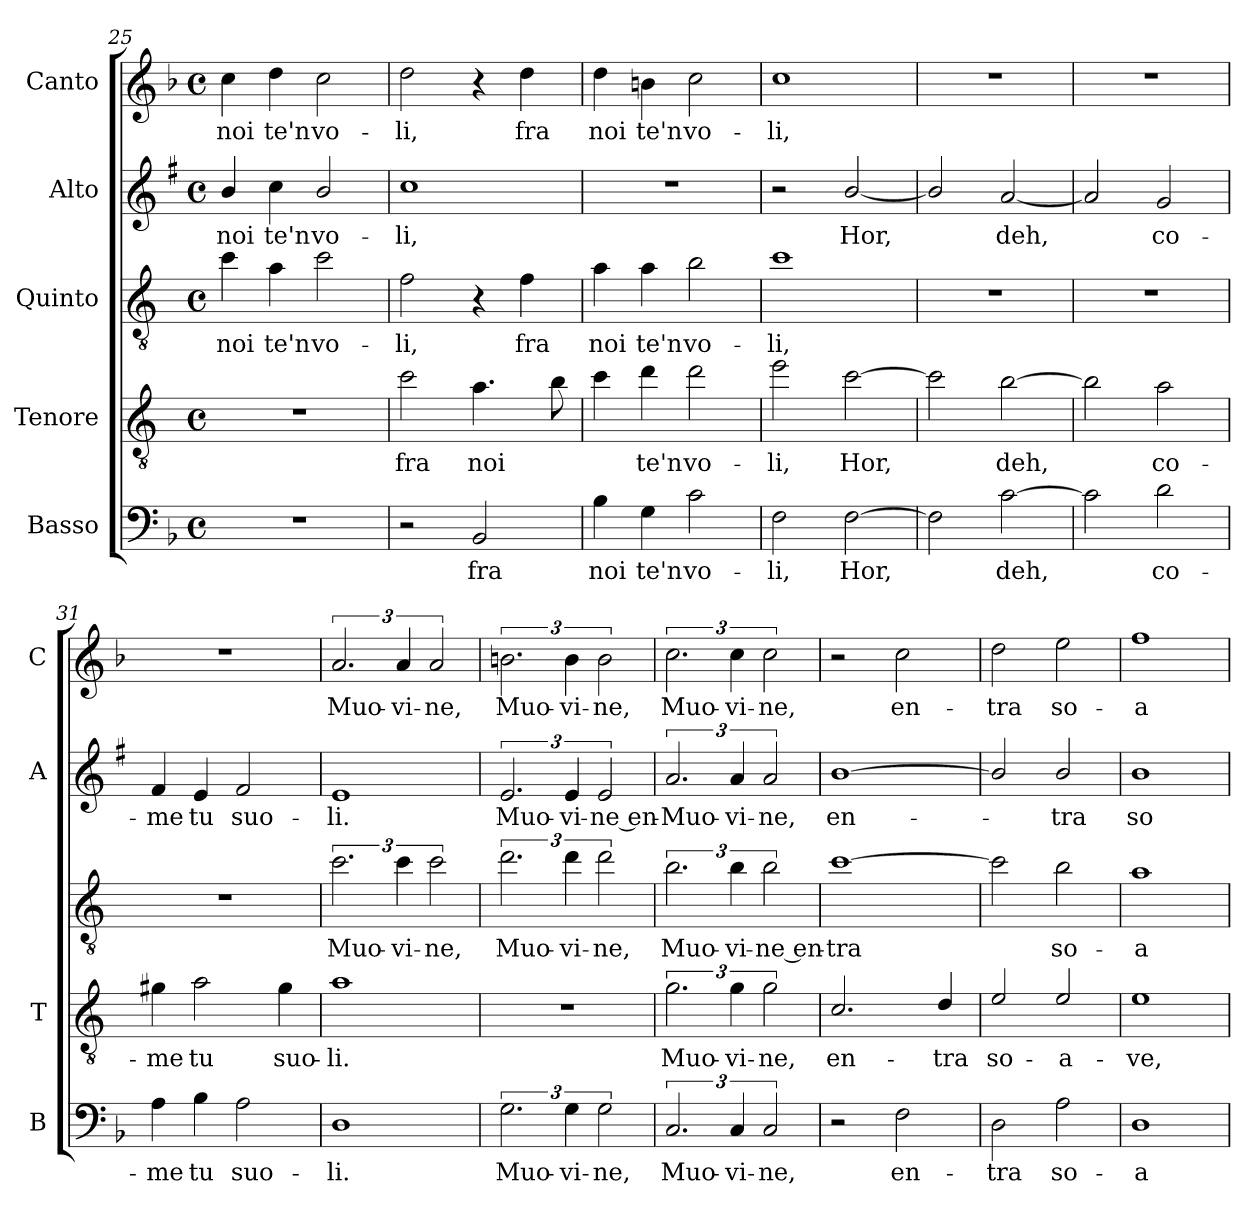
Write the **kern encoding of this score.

**kern	**text	**kern	**text	**kern	**text	**kern	**text	**kern	**text
*part5	*part5	*part4	*part4	*part3	*part3	*part2	*part2	*part1	*part1
*staff5	*staff5	*staff4	*staff4	*staff3	*staff3	*staff2	*staff2	*staff1	*staff1
*I"Basso	*	*I"Tenore	*	*I"Quinto	*	*I"Alto	*	*I"Canto	*
*I'B	*	*I'T	*	*	*	*I'A	*	*I'C	*
*clefF4	*	*clefGv2	*	*clefGv2	*	*clefG2	*	*clefG2	*
*	*	*ITrd4c7	*	*ITrd4c7	*	*ITrd1c2	*	*	*
*k[b-]	*	*k[b-]	*	*k[b-]	*	*k[b-]	*	*k[b-]	*
*F:	*	*F:	*	*F:	*	*F:	*	*F:	*
*M4/4	*	*M4/4	*	*M4/4	*	*M4/4	*	*M4/4	*
*met(c)	*	*met(c)	*	*met(c)	*	*met(c)	*	*met(c)	*
=25	=25	=25	=25	=25	=25	=25	=25	=25	=25
!	!	!	!	!	!LO:LY:b	!	!LO:LY:b	!	!LO:LY:b
1r	.	1r	.	4f\	noi	4a/	noi	4cc\	noi
!	!	!	!	!	!LO:LY:b	!	!LO:LY:b	!	!LO:LY:b
.	.	.	.	4d\	te'n	4b-\	te'n	4dd\	te'n
!	!	!	!	!	!LO:LY:b	!	!LO:LY:b	!	!LO:LY:b
.	.	.	.	2f\	vo-	2a/	vo-	2cc\	vo-
=26	=26	=26	=26	=26	=26	=26	=26	=26	=26
!	!	!	!LO:LY:b	!	!LO:LY:b	!	!LO:LY:b	!	!LO:LY:b
2r	.	2f\	fra	2B-\	-li,	1b-	-li,	2dd\	-li,
!	!LO:LY:b	!	!LO:LY:b	!	!	!	!	!	!
2BB-/	fra	4.d\	noi	4r	.	.	.	4r	.
!	!	!	!	!	!LO:LY:b	!	!	!	!LO:LY:b
.	.	.	.	4B-\	fra	.	.	4dd\	fra
.	.	8e\	.	.	.	.	.	.	.
=27	=27	=27	=27	=27	=27	=27	=27	=27	=27
!	!LO:LY:b	!	!	!	!LO:LY:b	!	!	!	!LO:LY:b
4B-\	noi	4f\	.	4d\	noi	1r	.	4dd\	noi
!	!LO:LY:b	!	!LO:LY:b	!	!LO:LY:b	!	!	!	!LO:LY:b
4G\	te'n	4g\	te'n	4d\	te'n	.	.	4bn\	te'n
!	!LO:LY:b	!	!LO:LY:b	!	!LO:LY:b	!	!	!	!LO:LY:b
2c\	vo-	2g\	vo-	2e\	vo-	.	.	2cc\	vo-
=28	=28	=28	=28	=28	=28	=28	=28	=28	=28
!	!LO:LY:b	!	!LO:LY:b	!	!LO:LY:b	!	!	!	!LO:LY:b
2F\	-li,	2a\	-li,	1f	-li,	2r	.	1cc	-li,
!	!LO:LY:b	!	!LO:LY:b	!	!	!	!LO:LY:b	!	!
[2F\	Hor,	[2f\	Hor,	.	.	[2a/	Hor,	.	.
=29	=29	=29	=29	=29	=29	=29	=29	=29	=29
2F\]	.	2f\]	.	1r	.	2a/]	.	1r	.
!	!LO:LY:b	!	!LO:LY:b	!	!	!	!LO:LY:b	!	!
[2c\	deh,	[2e\	deh,	.	.	[2g/	deh,	.	.
=30	=30	=30	=30	=30	=30	=30	=30	=30	=30
2c\]	.	2e\]	.	1r	.	2g/]	.	1r	.
!	!LO:LY:b	!	!LO:LY:b	!	!	!	!LO:LY:b	!	!
2d\	co-	2d\	co-	.	.	2f/	co-	.	.
=31	=31	=31	=31	=31	=31	=31	=31	=31	=31
!	!LO:LY:b	!	!LO:LY:b	!	!	!	!LO:LY:b	!	!
4A\	-me	4c#X\	-me	1r	.	4e/	-me	1r	.
!	!LO:LY:b	!	!LO:LY:b	!	!	!	!LO:LY:b	!	!
4B-\	tu	2d\	tu	.	.	4d/	tu	.	.
!	!LO:LY:b	!	!	!	!	!	!LO:LY:b	!	!
2A\	suo-	.	.	.	.	2e/	suo-	.	.
!	!	!	!LO:LY:b	!	!	!	!	!	!
.	.	4c#\	suo-	.	.	.	.	.	.
!!LO:LB:g=z
=32	=32	=32	=32	=32	=32	=32	=32	=32	=32
!	!LO:LY:b	!	!LO:LY:b	!	!LO:LY:b	!	!LO:LY:b	!	!LO:LY:b
1D	-li.	1d	-li.	3.f\	Muo-	1d	-li.	3.a/	Muo-
!	!	!	!	!	!LO:LY:b	!	!	!	!LO:LY:b
.	.	.	.	6f\	-vi-	.	.	6a/	-vi-
!	!	!	!	!	!LO:LY:b	!	!	!	!LO:LY:b
.	.	.	.	3f\	-ne,	.	.	3a/	-ne,
=33	=33	=33	=33	=33	=33	=33	=33	=33	=33
!	!LO:LY:b	!	!	!	!LO:LY:b	!	!LO:LY:b	!	!LO:LY:b
3.G\	Muo-	1r	.	3.g\	Muo-	3.d/	Muo-	3.bn\	Muo-
!	!LO:LY:b	!	!	!	!LO:LY:b	!	!LO:LY:b	!	!LO:LY:b
6G\	-vi-	.	.	6g\	-vi-	6d/	-vi-	6b\	-vi-
!	!LO:LY:b	!	!	!	!LO:LY:b	!	!LO:LY:b	!	!LO:LY:b
3G\	-ne,	.	.	3g\	-ne,	3d/	-ne en-	3b\	-ne,
=34	=34	=34	=34	=34	=34	=34	=34	=34	=34
!	!LO:LY:b	!	!LO:LY:b	!	!LO:LY:b	!	!LO:LY:b	!	!LO:LY:b
3.C/	Muo-	3.c\	Muo-	3.e\	Muo-	3.g/	-Muo-	3.cc\	Muo-
!	!LO:LY:b	!	!LO:LY:b	!	!LO:LY:b	!	!LO:LY:b	!	!LO:LY:b
6C/	-vi-	6c\	-vi-	6e\	-vi-	6g/	-vi-	6cc\	-vi-
!	!LO:LY:b	!	!LO:LY:b	!	!LO:LY:b	!	!LO:LY:b	!	!LO:LY:b
3C/	-ne,	3c\	-ne,	3e\	-ne en-	3g/	-ne,	3cc\	-ne,
=35	=35	=35	=35	=35	=35	=35	=35	=35	=35
!	!	!	!LO:LY:b	!	!LO:LY:b	!	!LO:LY:b	!	!
2r	.	2.F/	en-	[1f	-tra	[1a	en-	2r	.
!	!LO:LY:b	!	!	!	!	!	!	!	!LO:LY:b
2F\	en-	.	.	.	.	.	.	2cc\	en-
!	!	!	!LO:LY:b	!	!	!	!	!	!
.	.	4G/	-tra	.	.	.	.	.	.
=36	=36	=36	=36	=36	=36	=36	=36	=36	=36
!	!LO:LY:b	!	!LO:LY:b	!	!	!	!	!	!LO:LY:b
2D\	-tra	2A/	so-	2f\]	.	2a/]	.	2dd\	-tra
!	!LO:LY:b	!	!LO:LY:b	!	!LO:LY:b	!	!LO:LY:b	!	!LO:LY:b
2A\	so-	2A/	-a-	2e\	so-	2a/	-tra	2ee\	so-
=37	=37	=37	=37	=37	=37	=37	=37	=37	=37
!	!LO:LY:b	!	!LO:LY:b	!	!LO:LY:b	!	!LO:LY:b	!	!LO:LY:b
1D	-a-	1A	-ve,	1d	-a-	1a	so-	1ff	-a-
=	=	=	=	=	=	=	=	=	=
*-	*-	*-	*-	*-	*-	*-	*-	*-	*-
